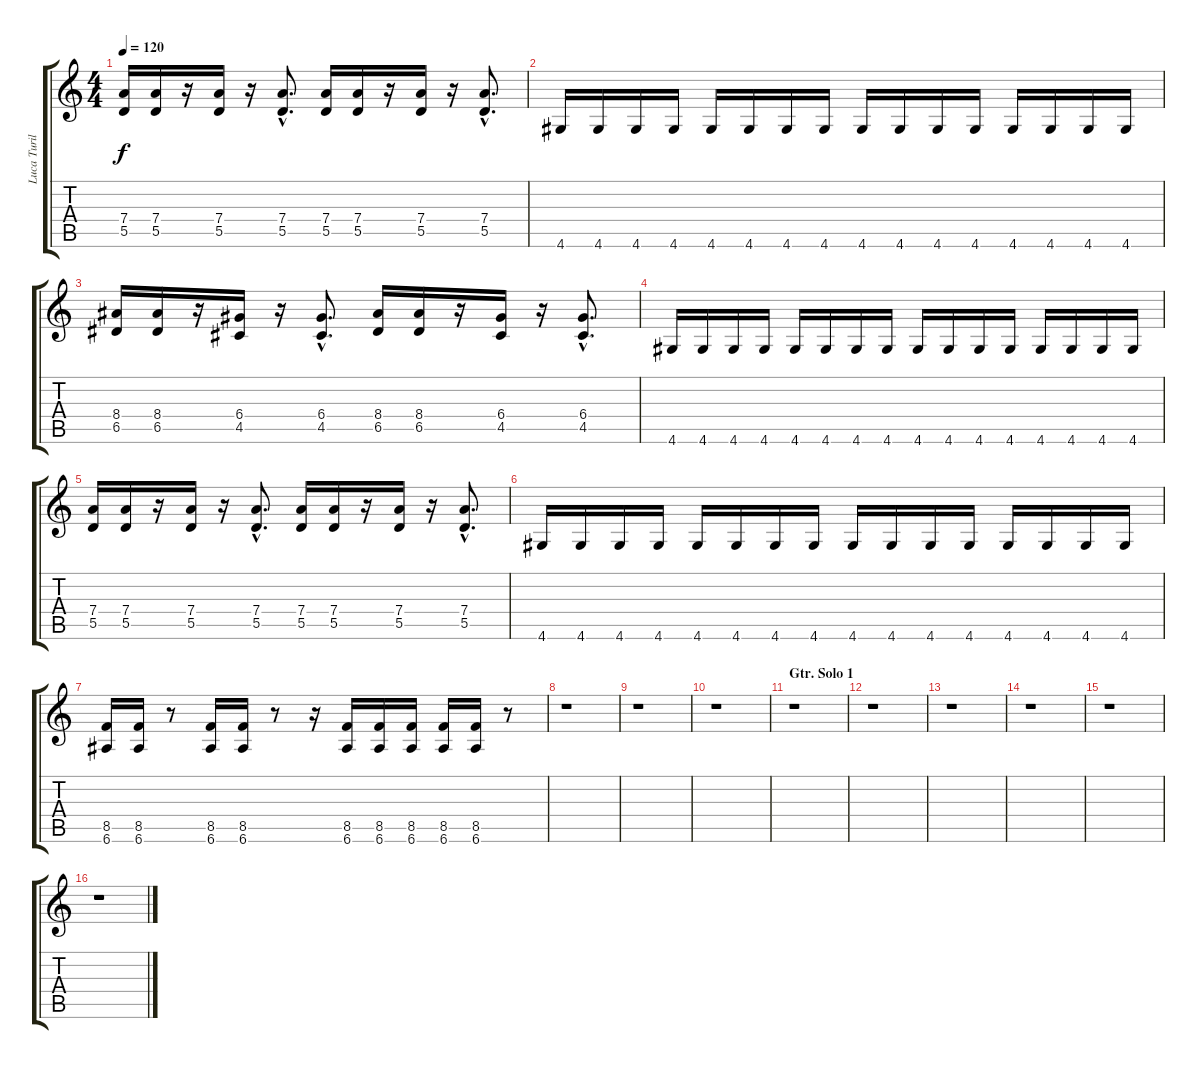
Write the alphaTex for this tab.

\track ("Luca Turilli - Rhythm Guitar" "Luca Turil") {instrument overdrivenguitar}
\staff {score tabs}
\tuning (E4 B3 G3 D3 A2 E2) {hide}
\ts (4 4)
\tempo 120
\clef g2
\ks c
(7.4 5.5).16{dy f} (7.4 5.5).16 r.16 (7.4 5.5).16 r.16 (7.4{hac} 5.5{hac}).8{d} (7.4 5.5).16 (7.4 5.5).16 r.16 (7.4 5.5).16 r.16 (7.4{hac} 5.5{hac}).8{d} |
4.6.16 4.6.16 4.6.16 4.6.16 4.6.16 4.6.16 4.6.16 4.6.16 4.6.16 4.6.16 4.6.16 4.6.16 4.6.16 4.6.16 4.6.16 4.6.16 |
(8.4 6.5).16 (8.4 6.5).16 r.16 (6.4 4.5).16 r.16 (6.4{hac} 4.5{hac}).8{d} (8.4 6.5).16 (8.4 6.5).16 r.16 (6.4 4.5).16 r.16 (6.4{hac} 4.5{hac}).8{d} |
4.6.16 4.6.16 4.6.16 4.6.16 4.6.16 4.6.16 4.6.16 4.6.16 4.6.16 4.6.16 4.6.16 4.6.16 4.6.16 4.6.16 4.6.16 4.6.16 |
(7.4 5.5).16 (7.4 5.5).16 r.16 (7.4 5.5).16 r.16 (7.4{hac} 5.5{hac}).8{d} (7.4 5.5).16 (7.4 5.5).16 r.16 (7.4 5.5).16 r.16 (7.4{hac} 5.5{hac}).8{d} |
4.6.16 4.6.16 4.6.16 4.6.16 4.6.16 4.6.16 4.6.16 4.6.16 4.6.16 4.6.16 4.6.16 4.6.16 4.6.16 4.6.16 4.6.16 4.6.16 |
(8.5 6.6).16 (8.5 6.6).16 r.8 (8.5 6.6).16 (8.5 6.6).16 r.8 r.16 (8.5 6.6).16 (8.5 6.6).16 (8.5 6.6).16 (8.5 6.6).16 (8.5 6.6).16 r.8 |
r.1 |
r.1 |
r.1 |
\section ("" "Gtr. Solo 1")
r.1 |
r.1 |
r.1 |
r.1 |
r.1 |
r.1
